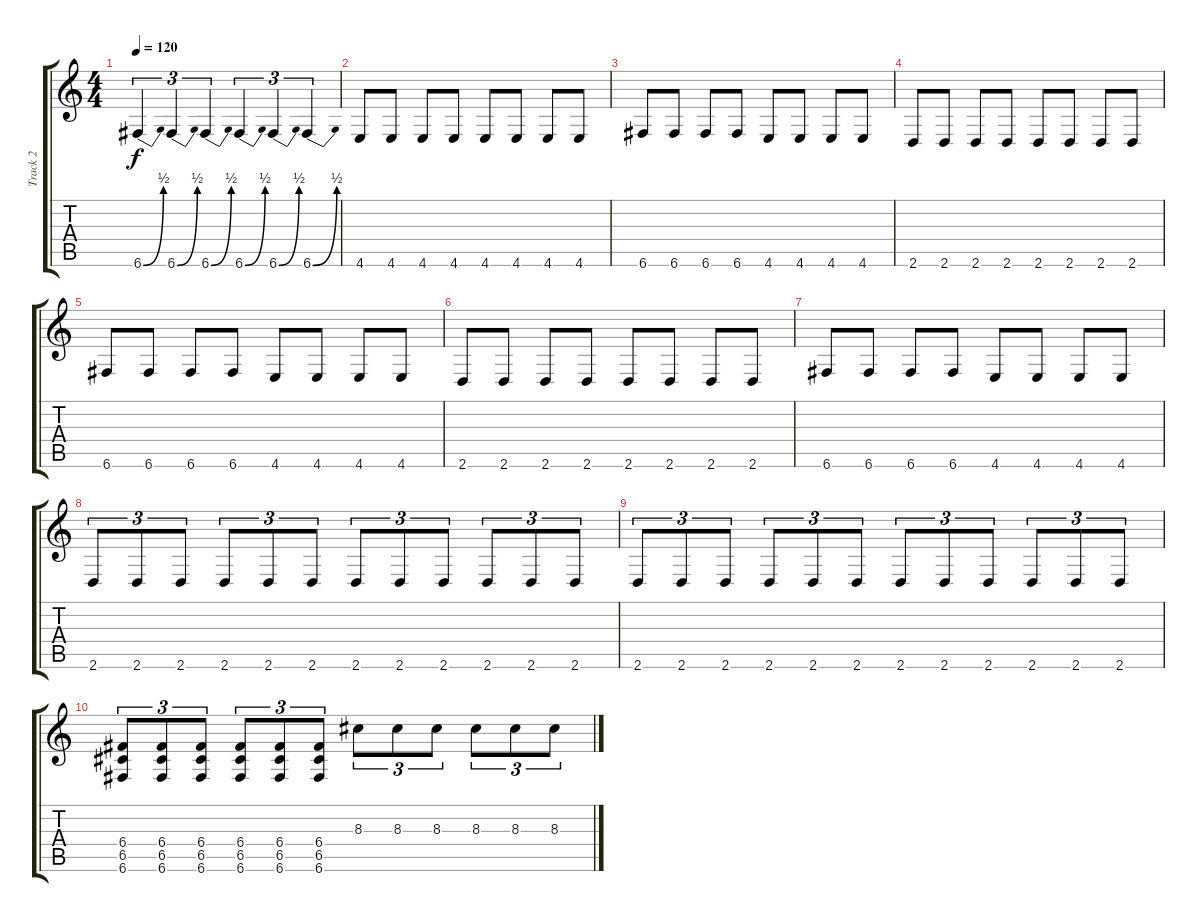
\track ("Track 2" "Track 2") {instrument overdrivenguitar}
\staff {score tabs}
\tuning (D4 A3 F3 C3 G2 C2) {hide}
\ts (4 4)
\tempo 120
\clef g2
\ks c
6.6{be (bend 0 0 60 2)}.4{tu (3 2) dy f} 6.6{be (bend 0 0 60 2)}.4{tu (3 2)} 6.6{be (bend 0 0 60 2)}.4{tu (3 2)} 6.6{be (bend 0 0 60 2)}.4{tu (3 2)} 6.6{be (bend 0 0 60 2)}.4{tu (3 2)} 6.6{be (bend 0 0 60 2)}.4{tu (3 2)} |
4.6.8 4.6.8 4.6.8 4.6.8 4.6.8 4.6.8 4.6.8 4.6.8 |
6.6.8 6.6.8 6.6.8 6.6.8 4.6.8 4.6.8 4.6.8 4.6.8 |
2.6.8 2.6.8 2.6.8 2.6.8 2.6.8 2.6.8 2.6.8 2.6.8 |
6.6.8 6.6.8 6.6.8 6.6.8 4.6.8 4.6.8 4.6.8 4.6.8 |
2.6.8 2.6.8 2.6.8 2.6.8 2.6.8 2.6.8 2.6.8 2.6.8 |
6.6.8 6.6.8 6.6.8 6.6.8 4.6.8 4.6.8 4.6.8 4.6.8 |
2.6.8{tu (3 2)} 2.6.8{tu (3 2)} 2.6.8{tu (3 2)} 2.6.8{tu (3 2)} 2.6.8{tu (3 2)} 2.6.8{tu (3 2)} 2.6.8{tu (3 2)} 2.6.8{tu (3 2)} 2.6.8{tu (3 2)} 2.6.8{tu (3 2)} 2.6.8{tu (3 2)} 2.6.8{tu (3 2)} |
2.6.8{tu (3 2)} 2.6.8{tu (3 2)} 2.6.8{tu (3 2)} 2.6.8{tu (3 2)} 2.6.8{tu (3 2)} 2.6.8{tu (3 2)} 2.6.8{tu (3 2)} 2.6.8{tu (3 2)} 2.6.8{tu (3 2)} 2.6.8{tu (3 2)} 2.6.8{tu (3 2)} 2.6.8{tu (3 2)} |
(6.4 6.5 6.6).8{tu (3 2)} (6.4 6.5 6.6).8{tu (3 2)} (6.4 6.5 6.6).8{tu (3 2)} (6.4 6.5 6.6).8{tu (3 2)} (6.4 6.5 6.6).8{tu (3 2)} (6.4 6.5 6.6).8{tu (3 2)} 8.3.8{tu (3 2)} 8.3.8{tu (3 2)} 8.3.8{tu (3 2)} 8.3.8{tu (3 2)} 8.3.8{tu (3 2)} 8.3.8{tu (3 2)}
